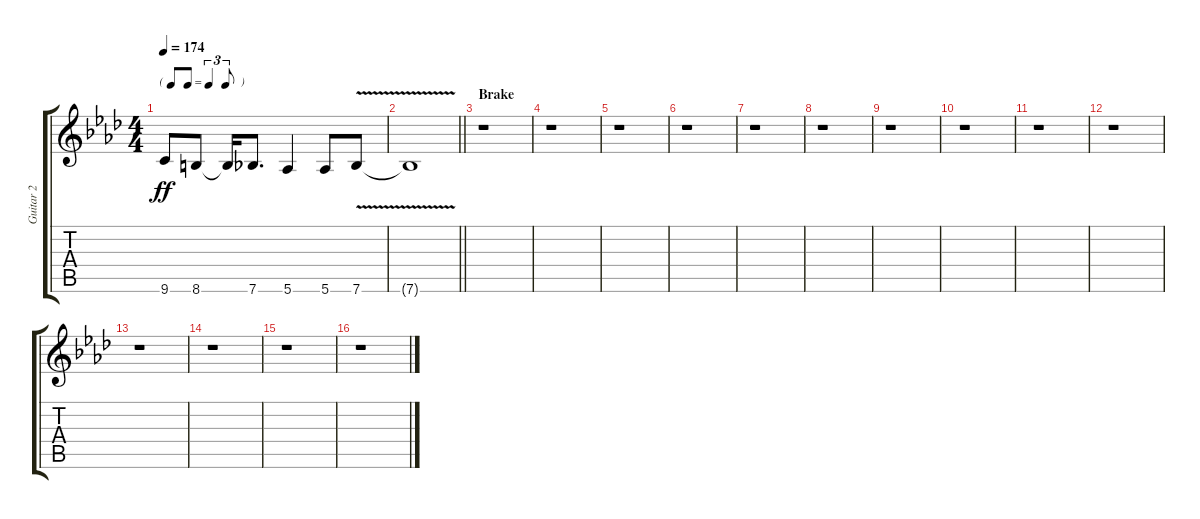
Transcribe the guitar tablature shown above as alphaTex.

\track ("Guitar 2" "Guitar 2") {instrument distortionguitar}
\staff {score tabs}
\tuning (Eb4 Bb3 Gb3 Db3 Ab2 Eb2) {hide}
\ts (4 4)
\tf triplet8th
\tempo 174
\clef g2
\ks ab
9.6{t}.8{dy ff} 8.6.8 8.6{t}.16 7.6.8{d} 5.6.4 5.6.8 7.6{v}.8 |
\barLineRight lightlight
7.6{t}.1 |
\section ("" "Brake")
r.1 |
r.1 |
r.1 |
r.1 |
r.1 |
r.1 |
r.1 |
r.1 |
r.1 |
r.1 |
r.1 |
r.1 |
r.1 |
r.1
